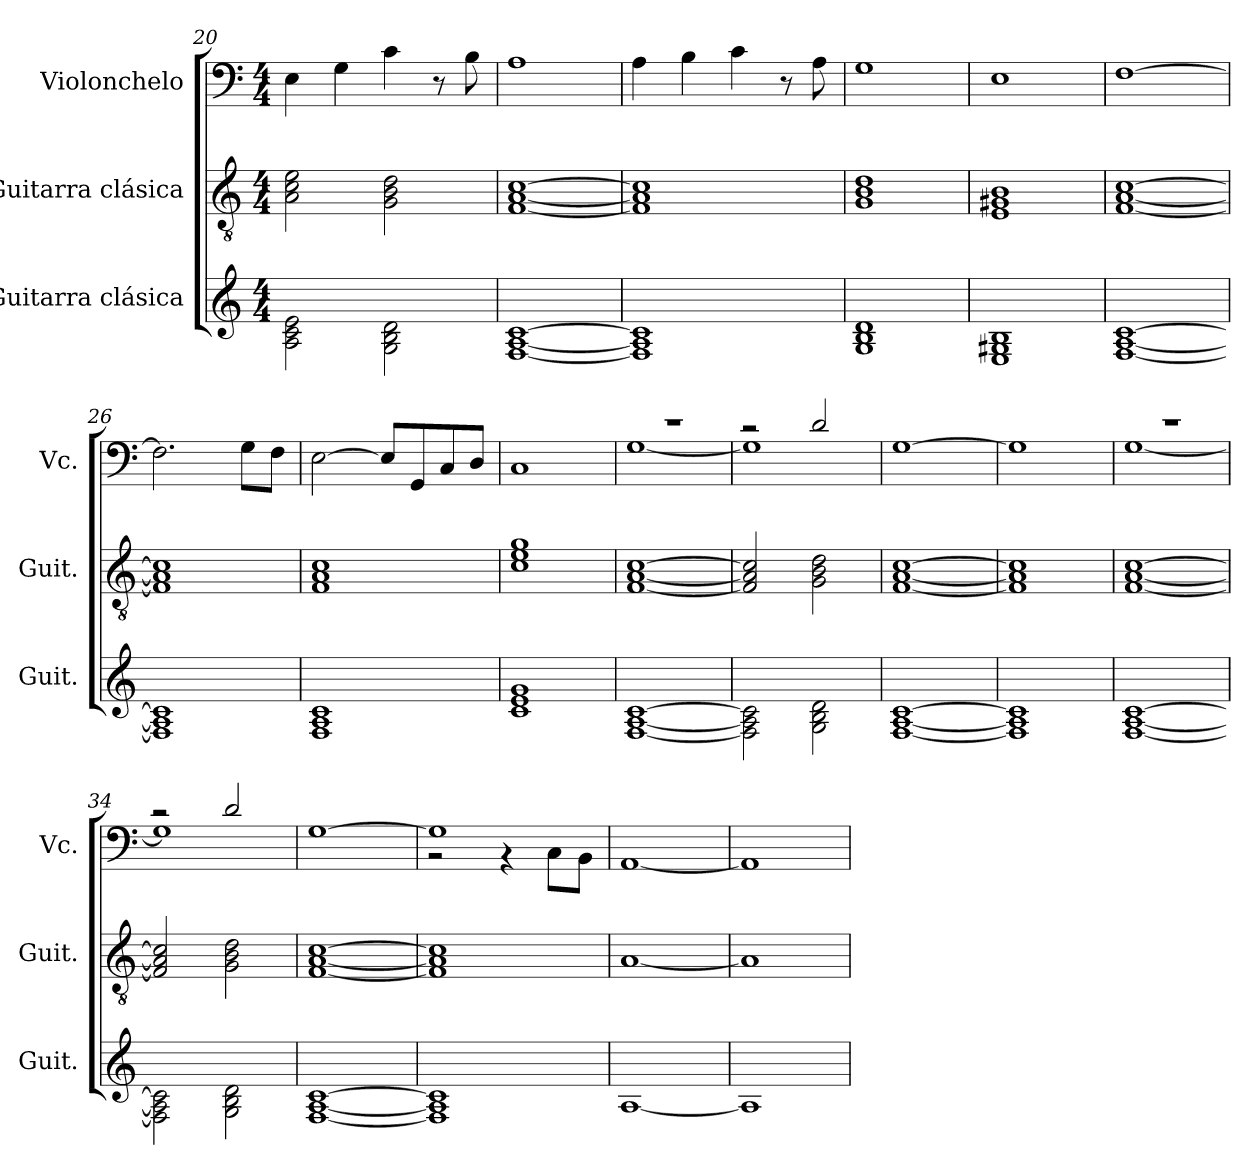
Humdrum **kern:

**kern	**kern	**kern
*part3	*part2	*part1
*staff3	*staff2	*staff1
*I"Guitarra clásica	*I"Guitarra clásica	*I"Violonchelo
*I'Guit.	*I'Guit.	*I'Vc.
*	*clefGv2	*clefF4
*k[]	*k[]	*k[]
*M4/4	*M4/4	*M4/4
=20	=20	=20
2A\ 2c\ 2e\	2A\ 2c\ 2e\	4E\
.	.	4G\
2G\ 2B\ 2d\	2G\ 2B\ 2d\	4c\
.	.	8r
.	.	8B\
=21	=21	=21
[1F [1A [1c	[1F [1A [1c	1A
=22	=22	=22
1F] 1A] 1c]	1F] 1A] 1c]	4A\
.	.	4B\
.	.	4c\
.	.	8r
.	.	8A\
=23	=23	=23
1G 1B 1d	1G 1B 1d	1G
=24	=24	=24
1E 1G#X 1B	1E 1G#X 1B	1E
=25	=25	=25
[1F [1A [1c	[1F [1A [1c	[1F
=26	=26	=26
1F] 1A] 1c]	1F] 1A] 1c]	2.F\]
.	.	8G\L
.	.	8F\J
=27	=27	=27
1F 1A 1c	1F 1A 1c	[2E\
.	.	8E/L]
.	.	8GG/
.	.	8C/
.	.	8D/J
!!LO:PB:g=z
=28	=28	=28
1c 1e 1g	1c 1e 1g	1C
=29	=29	=29
*	*	*^
[1F [1A [1c	[1F [1A [1c	1r	[1G
=30	=30	=30	=30
2F\] 2A\] 2c\]	2F/] 2A/] 2c/]	2r	1G]
2G\ 2B\ 2d\	2G\ 2B\ 2d\	2d/	.
*	*	*v	*v
=31	=31	=31
[1F [1A [1c	[1F [1A [1c	[1G
=32	=32	=32
1F] 1A] 1c]	1F] 1A] 1c]	1G]
=33	=33	=33
*	*	*^
[1F [1A [1c	[1F [1A [1c	1r	[1G
=34	=34	=34	=34
2F\] 2A\] 2c\]	2F/] 2A/] 2c/]	2r	1G]
2G\ 2B\ 2d\	2G\ 2B\ 2d\	2d/	.
*	*	*v	*v
=35	=35	=35
[1F [1A [1c	[1F [1A [1c	[1G
=36	=36	=36
*	*	*^
1F] 1A] 1c]	1F] 1A] 1c]	1G]	2r
.	.	.	4r
.	.	.	8C\L
.	.	.	8BB\J
*	*	*v	*v
=37	=37	=37
[1A	[1A	[1AA
=38	=38	=38
1A]	1A]	1AA]
=	=	=
*-	*-	*-
